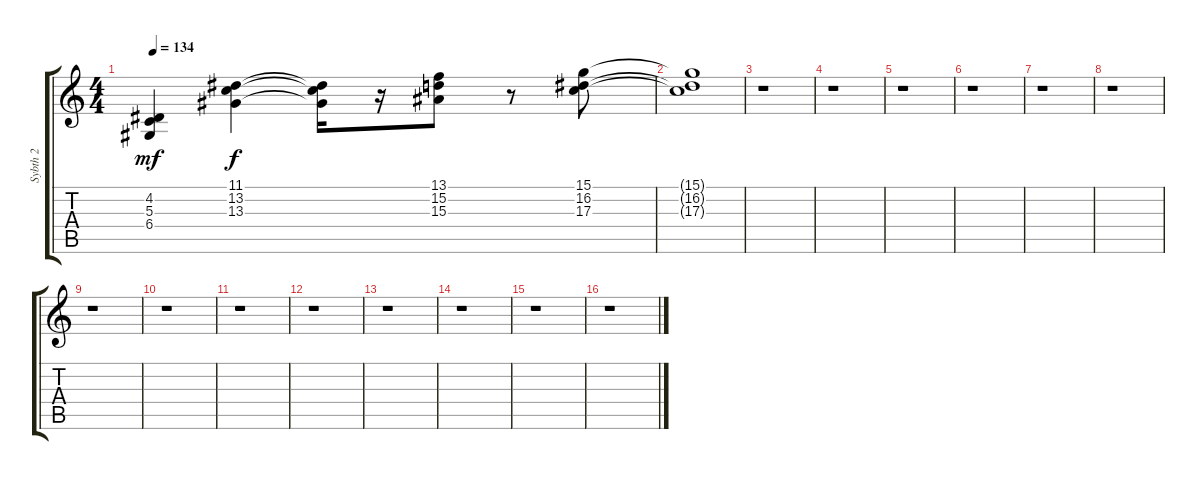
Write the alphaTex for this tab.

\track ("Sybth 2" "Sybth 2") {instrument lead2sawtooth}
\staff {score tabs}
\tuning (E4 B3 G3 D3 A2 E2) {hide}
\ts (4 4)
\tempo 134
\clef g2
\ks c
(4.2 5.3 6.4).4{dy mf} (11.1 13.2 13.3).4{dy f} (11.1{t} 13.2{t} 13.3{t}).16 r.16 (13.1 15.2 15.3).8 r.8 (15.1 16.2 17.3).8 |
(15.1{t} 16.2{t} 17.3{t}).1 |
r.1 |
r.1 |
r.1 |
r.1 |
r.1 |
r.1 |
r.1 |
r.1 |
r.1 |
r.1 |
r.1 |
r.1 |
r.1 |
r.1
